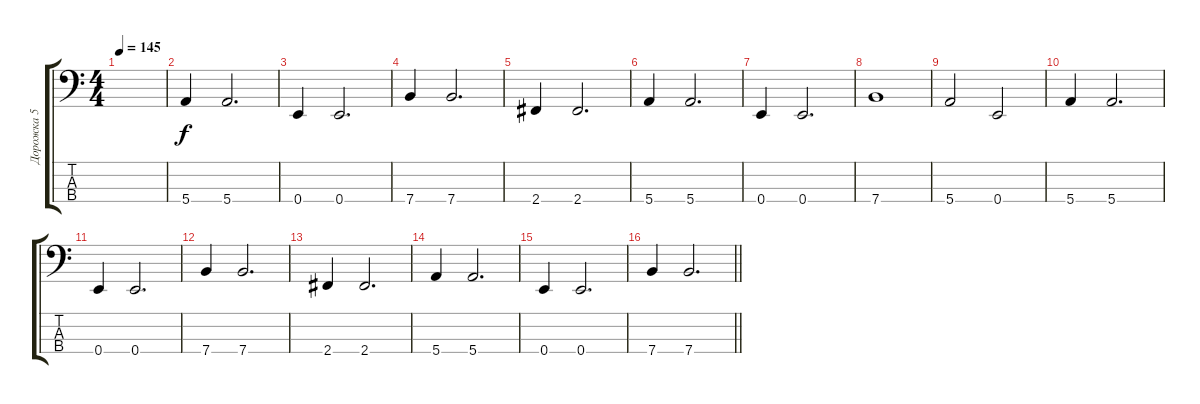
\track ("Дорожка 5" "Дорожка 5") {instrument electricbassfinger}
\staff {score tabs}
\tuning (G2 D2 A1 E1) {hide}
\ts (4 4)
\tempo 145
\clef f4
\ks c
|
5.4.4 5.4.2{d} |
0.4.4 0.4.2{d} |
7.4.4 7.4.2{d} |
2.4.4 2.4.2{d} |
5.4.4 5.4.2{d} |
0.4.4 0.4.2{d} |
7.4.1 |
5.4.2 0.4.2 |
5.4.4 5.4.2{d} |
0.4.4 0.4.2{d} |
7.4.4 7.4.2{d} |
2.4.4 2.4.2{d} |
5.4.4 5.4.2{d} |
0.4.4 0.4.2{d} |
\barLineRight lightlight
7.4.4 7.4.2{d}
